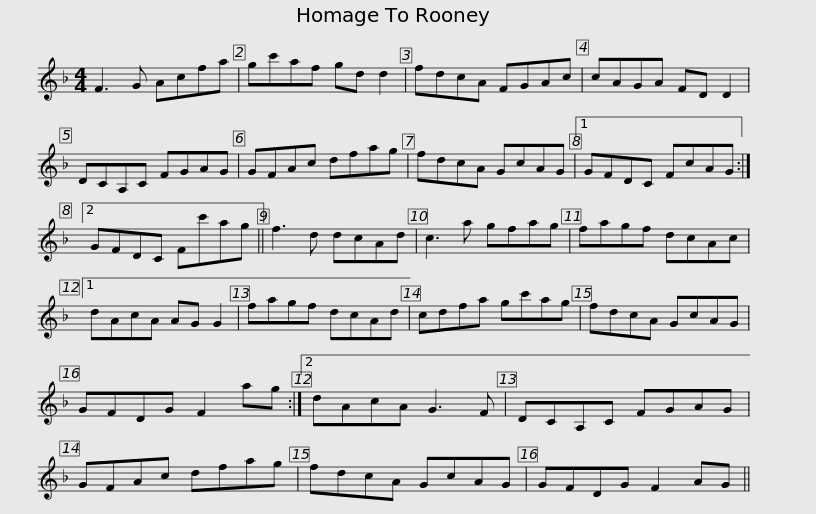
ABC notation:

X:1
L:1/8
M:4/4
I:linebreak $
K:F
V:1 treble
V:1
 F3 G Acfa | gc'af gd d2 | fdcA FGAc | cAGA FD D2 | DCA,C FGAG |$ %5
 GFAc dfag | fdcA GcAG |1 GFDC FcAG :|2 GFDC Fc'ag || f3 d dcAd |$ %10
 c3 a gfag | fagf dcAc |1 dAcA AG G2 | fagf dcAd | cdfa gc'ag |$ %15
 fdcA GcAG | GFDG F2 ag :|2 dAcA G3 F | DCA,C FGAG | GFAc dfag |$ %20
 fdcA GcAG | GFDG F2 AG || %22
